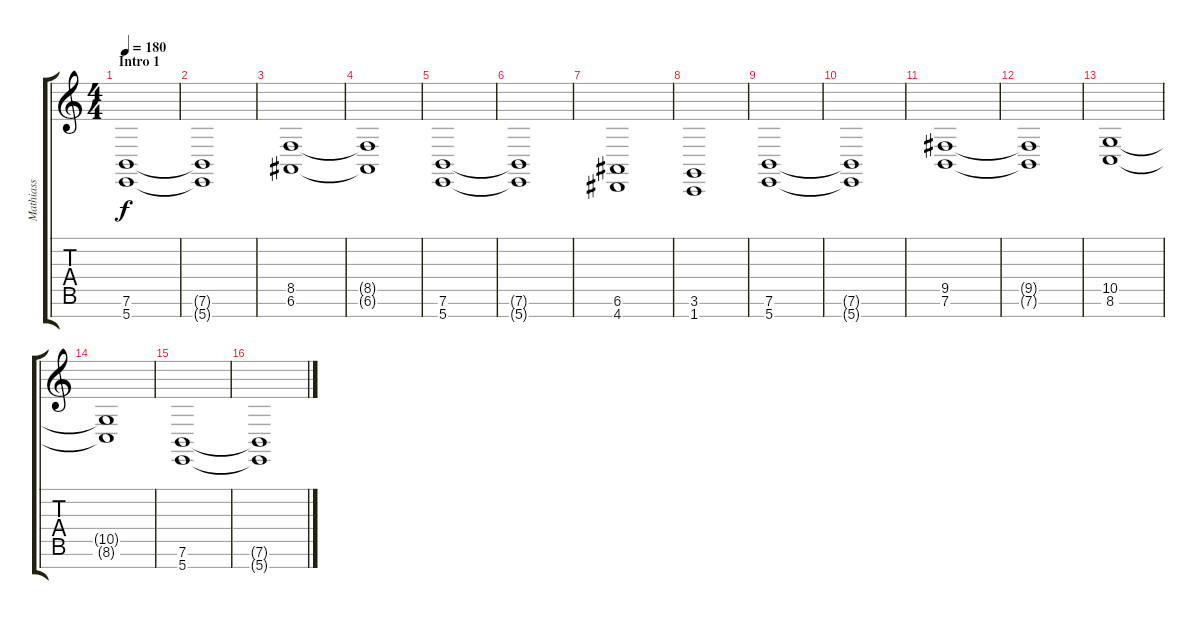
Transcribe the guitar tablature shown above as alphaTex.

\track ("Mathiass" "Mathiass") {instrument lead1square}
\staff {score tabs}
\tuning (E4 B3 G3 D3 A2 E2 B1) {hide}
\ts (4 4)
\section ("" "Intro 1")
\tempo 180
\clef g2
\ks c
(7.6 5.7).1{dy f instrument lead1square} |
(7.6{t} 5.7{t}).1 |
(8.5 6.6).1 |
(8.5{t} 6.6{t}).1 |
(7.6 5.7).1 |
(7.6{t} 5.7{t}).1 |
(6.6 4.7).1 |
(3.6 1.7).1 |
(7.6 5.7).1 |
(7.6{t} 5.7{t}).1 |
(9.5 7.6).1 |
(9.5{t} 7.6{t}).1 |
(10.5 8.6).1 |
(10.5{t} 8.6{t}).1 |
(7.6 5.7).1 |
(7.6{t} 5.7{t}).1
